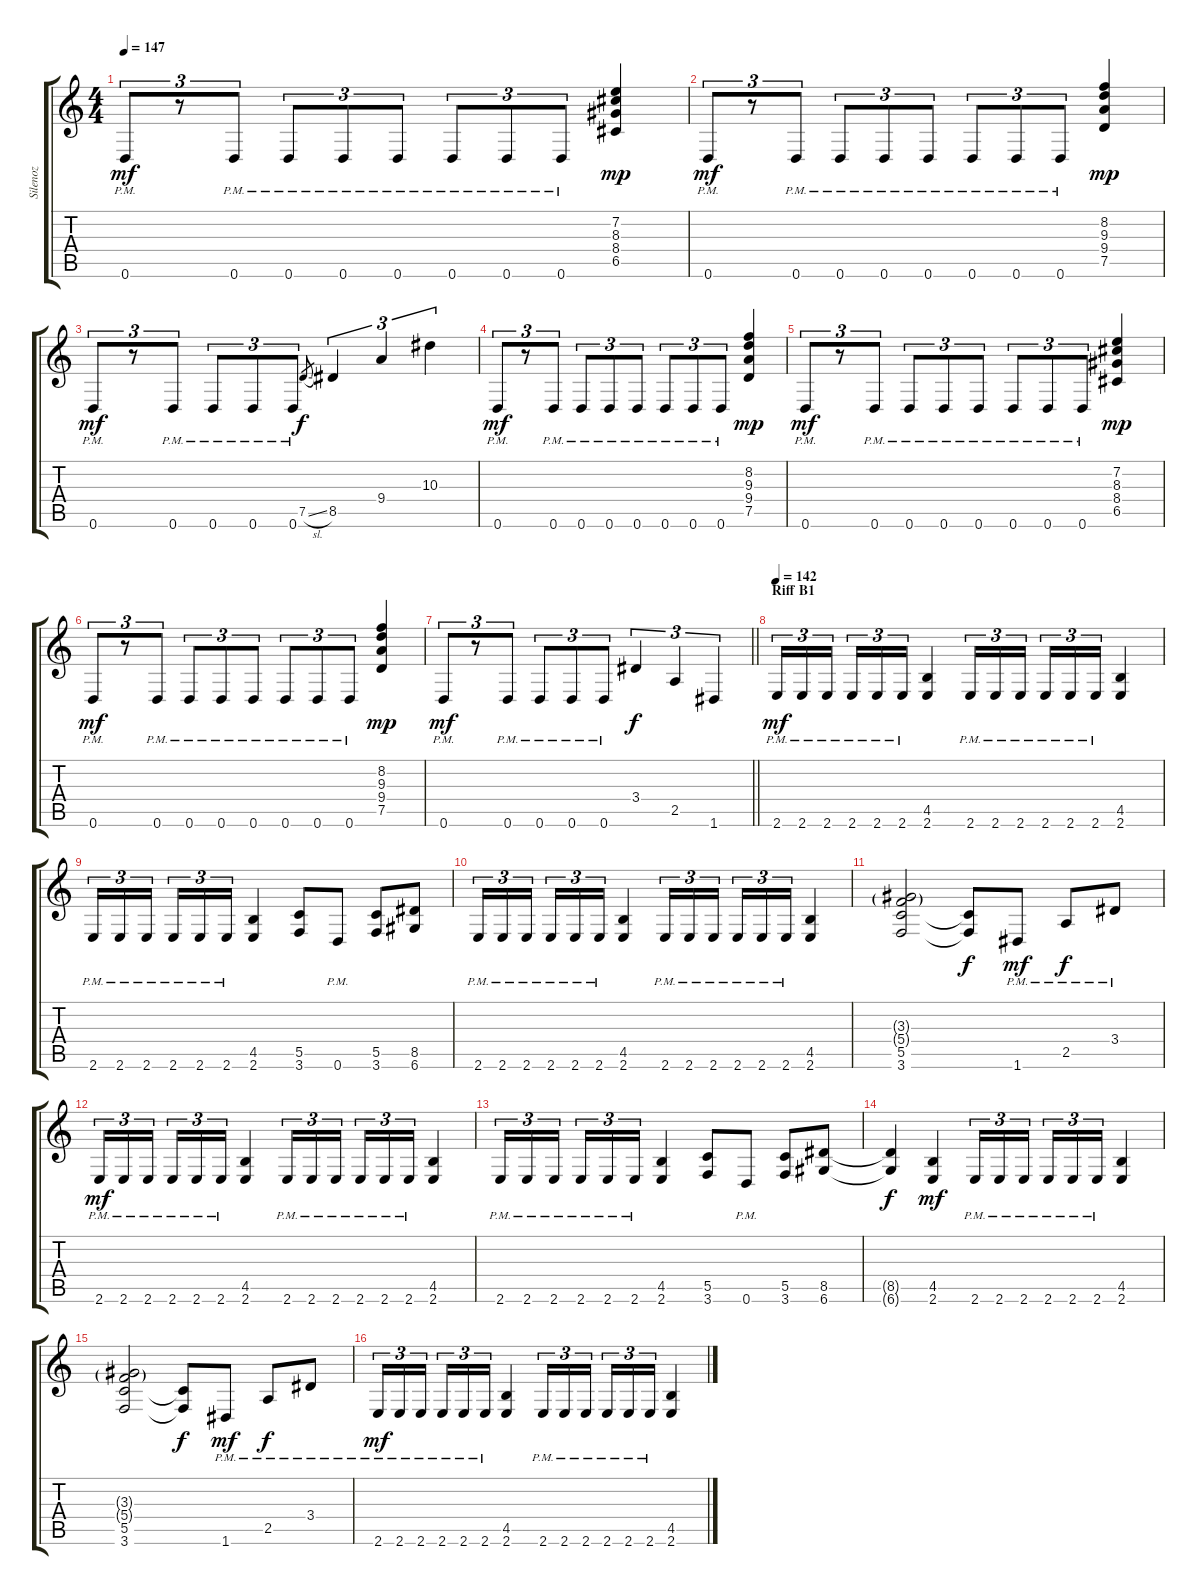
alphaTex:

\track ("Silenoz" "Silenoz") {instrument distortionguitar}
\staff {score tabs}
\tuning (D4 A3 F3 C3 G2 D2) {hide}
\ts (4 4)
\tempo 147
\clef g2
\ks c
0.6{pm}.8{tu (3 2) dy mf} r.8{tu (3 2)} 0.6{pm}.8{tu (3 2)} 0.6{pm}.8{tu (3 2)} 0.6{pm}.8{tu (3 2)} 0.6{pm}.8{tu (3 2)} 0.6{pm}.8{tu (3 2)} 0.6{pm}.8{tu (3 2)} 0.6{pm}.8{tu (3 2)} (7.2 8.3 8.4 6.5).4{dy mp} |
0.6{pm}.8{tu (3 2) dy mf} r.8{tu (3 2)} 0.6{pm}.8{tu (3 2)} 0.6{pm}.8{tu (3 2)} 0.6{pm}.8{tu (3 2)} 0.6{pm}.8{tu (3 2)} 0.6{pm}.8{tu (3 2)} 0.6{pm}.8{tu (3 2)} 0.6{pm}.8{tu (3 2)} (8.2 9.3 9.4 7.5).4{dy mp} |
0.6{pm}.8{tu (3 2) dy mf} r.8{tu (3 2)} 0.6{pm}.8{tu (3 2)} 0.6{pm}.8{tu (3 2)} 0.6{pm}.8{tu (3 2)} 0.6{pm}.8{tu (3 2)} 7.5{sl}.8{gr dy f} 8.5.4{tu (3 2)} 9.4.4{tu (3 2)} 10.3.4{tu (3 2)} |
0.6{pm}.8{tu (3 2) dy mf} r.8{tu (3 2)} 0.6{pm}.8{tu (3 2)} 0.6{pm}.8{tu (3 2)} 0.6{pm}.8{tu (3 2)} 0.6{pm}.8{tu (3 2)} 0.6{pm}.8{tu (3 2)} 0.6{pm}.8{tu (3 2)} 0.6{pm}.8{tu (3 2)} (8.2 9.3 9.4 7.5).4{dy mp} |
0.6{pm}.8{tu (3 2) dy mf} r.8{tu (3 2)} 0.6{pm}.8{tu (3 2)} 0.6{pm}.8{tu (3 2)} 0.6{pm}.8{tu (3 2)} 0.6{pm}.8{tu (3 2)} 0.6{pm}.8{tu (3 2)} 0.6{pm}.8{tu (3 2)} 0.6{pm}.8{tu (3 2)} (7.2 8.3 8.4 6.5).4{dy mp} |
0.6{pm}.8{tu (3 2) dy mf} r.8{tu (3 2)} 0.6{pm}.8{tu (3 2)} 0.6{pm}.8{tu (3 2)} 0.6{pm}.8{tu (3 2)} 0.6{pm}.8{tu (3 2)} 0.6{pm}.8{tu (3 2)} 0.6{pm}.8{tu (3 2)} 0.6{pm}.8{tu (3 2)} (8.2 9.3 9.4 7.5).4{dy mp} |
\barLineRight lightlight
0.6{pm}.8{tu (3 2) dy mf} r.8{tu (3 2)} 0.6{pm}.8{tu (3 2)} 0.6{pm}.8{tu (3 2)} 0.6{pm}.8{tu (3 2)} 0.6{pm}.8{tu (3 2)} 3.4.4{tu (3 2) dy f} 2.5.4{tu (3 2)} 1.6.4{tu (3 2)} |
\section ("" "Riff B1")
\tempo 142
2.6{pm}.16{tu (3 2) dy mf} 2.6{pm}.16{tu (3 2)} 2.6{pm}.16{tu (3 2) beam splitsecondary} 2.6{pm}.16{tu (3 2)} 2.6{pm}.16{tu (3 2)} 2.6{pm}.16{tu (3 2)} (4.5 2.6).4 2.6{pm}.16{tu (3 2)} 2.6{pm}.16{tu (3 2)} 2.6{pm}.16{tu (3 2) beam splitsecondary} 2.6{pm}.16{tu (3 2)} 2.6{pm}.16{tu (3 2)} 2.6{pm}.16{tu (3 2)} (4.5 2.6).4 |
2.6{pm}.16{tu (3 2)} 2.6{pm}.16{tu (3 2)} 2.6{pm}.16{tu (3 2) beam splitsecondary} 2.6{pm}.16{tu (3 2)} 2.6{pm}.16{tu (3 2)} 2.6{pm}.16{tu (3 2)} (4.5 2.6).4 (5.5 3.6).8 0.6{pm}.8 (5.5 3.6).8 (8.5 6.6).8 |
2.6{pm}.16{tu (3 2)} 2.6{pm}.16{tu (3 2)} 2.6{pm}.16{tu (3 2) beam splitsecondary} 2.6{pm}.16{tu (3 2)} 2.6{pm}.16{tu (3 2)} 2.6{pm}.16{tu (3 2)} (4.5 2.6).4 2.6{pm}.16{tu (3 2)} 2.6{pm}.16{tu (3 2)} 2.6{pm}.16{tu (3 2) beam splitsecondary} 2.6{pm}.16{tu (3 2)} 2.6{pm}.16{tu (3 2)} 2.6{pm}.16{tu (3 2)} (4.5 2.6).4 |
(3.3{g} 5.4{g} 5.5 3.6).2 (5.5{t} 3.6{t}).8{dy f} 1.6{pm}.8{dy mf} 2.5{pm}.8{dy f} 3.4{pm}.8 |
2.6{pm}.16{tu (3 2) dy mf} 2.6{pm}.16{tu (3 2)} 2.6{pm}.16{tu (3 2) beam splitsecondary} 2.6{pm}.16{tu (3 2)} 2.6{pm}.16{tu (3 2)} 2.6{pm}.16{tu (3 2)} (4.5 2.6).4 2.6{pm}.16{tu (3 2)} 2.6{pm}.16{tu (3 2)} 2.6{pm}.16{tu (3 2) beam splitsecondary} 2.6{pm}.16{tu (3 2)} 2.6{pm}.16{tu (3 2)} 2.6{pm}.16{tu (3 2)} (4.5 2.6).4 |
2.6{pm}.16{tu (3 2)} 2.6{pm}.16{tu (3 2)} 2.6{pm}.16{tu (3 2) beam splitsecondary} 2.6{pm}.16{tu (3 2)} 2.6{pm}.16{tu (3 2)} 2.6{pm}.16{tu (3 2)} (4.5 2.6).4 (5.5 3.6).8 0.6{pm}.8 (5.5 3.6).8 (8.5 6.6).8 |
(8.5{t} 6.6{t}).4{dy f} (4.5 2.6).4{dy mf} 2.6{pm}.16{tu (3 2)} 2.6{pm}.16{tu (3 2)} 2.6{pm}.16{tu (3 2) beam splitsecondary} 2.6{pm}.16{tu (3 2)} 2.6{pm}.16{tu (3 2)} 2.6{pm}.16{tu (3 2)} (4.5 2.6).4 |
(3.3{g} 5.4{g} 5.5 3.6).2 (5.5{t} 3.6{t}).8{dy f} 1.6{pm}.8{dy mf} 2.5{pm}.8{dy f} 3.4{pm}.8 |
2.6{pm}.16{tu (3 2) dy mf} 2.6{pm}.16{tu (3 2)} 2.6{pm}.16{tu (3 2) beam splitsecondary} 2.6{pm}.16{tu (3 2)} 2.6{pm}.16{tu (3 2)} 2.6{pm}.16{tu (3 2)} (4.5 2.6).4 2.6{pm}.16{tu (3 2)} 2.6{pm}.16{tu (3 2)} 2.6{pm}.16{tu (3 2) beam splitsecondary} 2.6{pm}.16{tu (3 2)} 2.6{pm}.16{tu (3 2)} 2.6{pm}.16{tu (3 2)} (4.5 2.6).4
